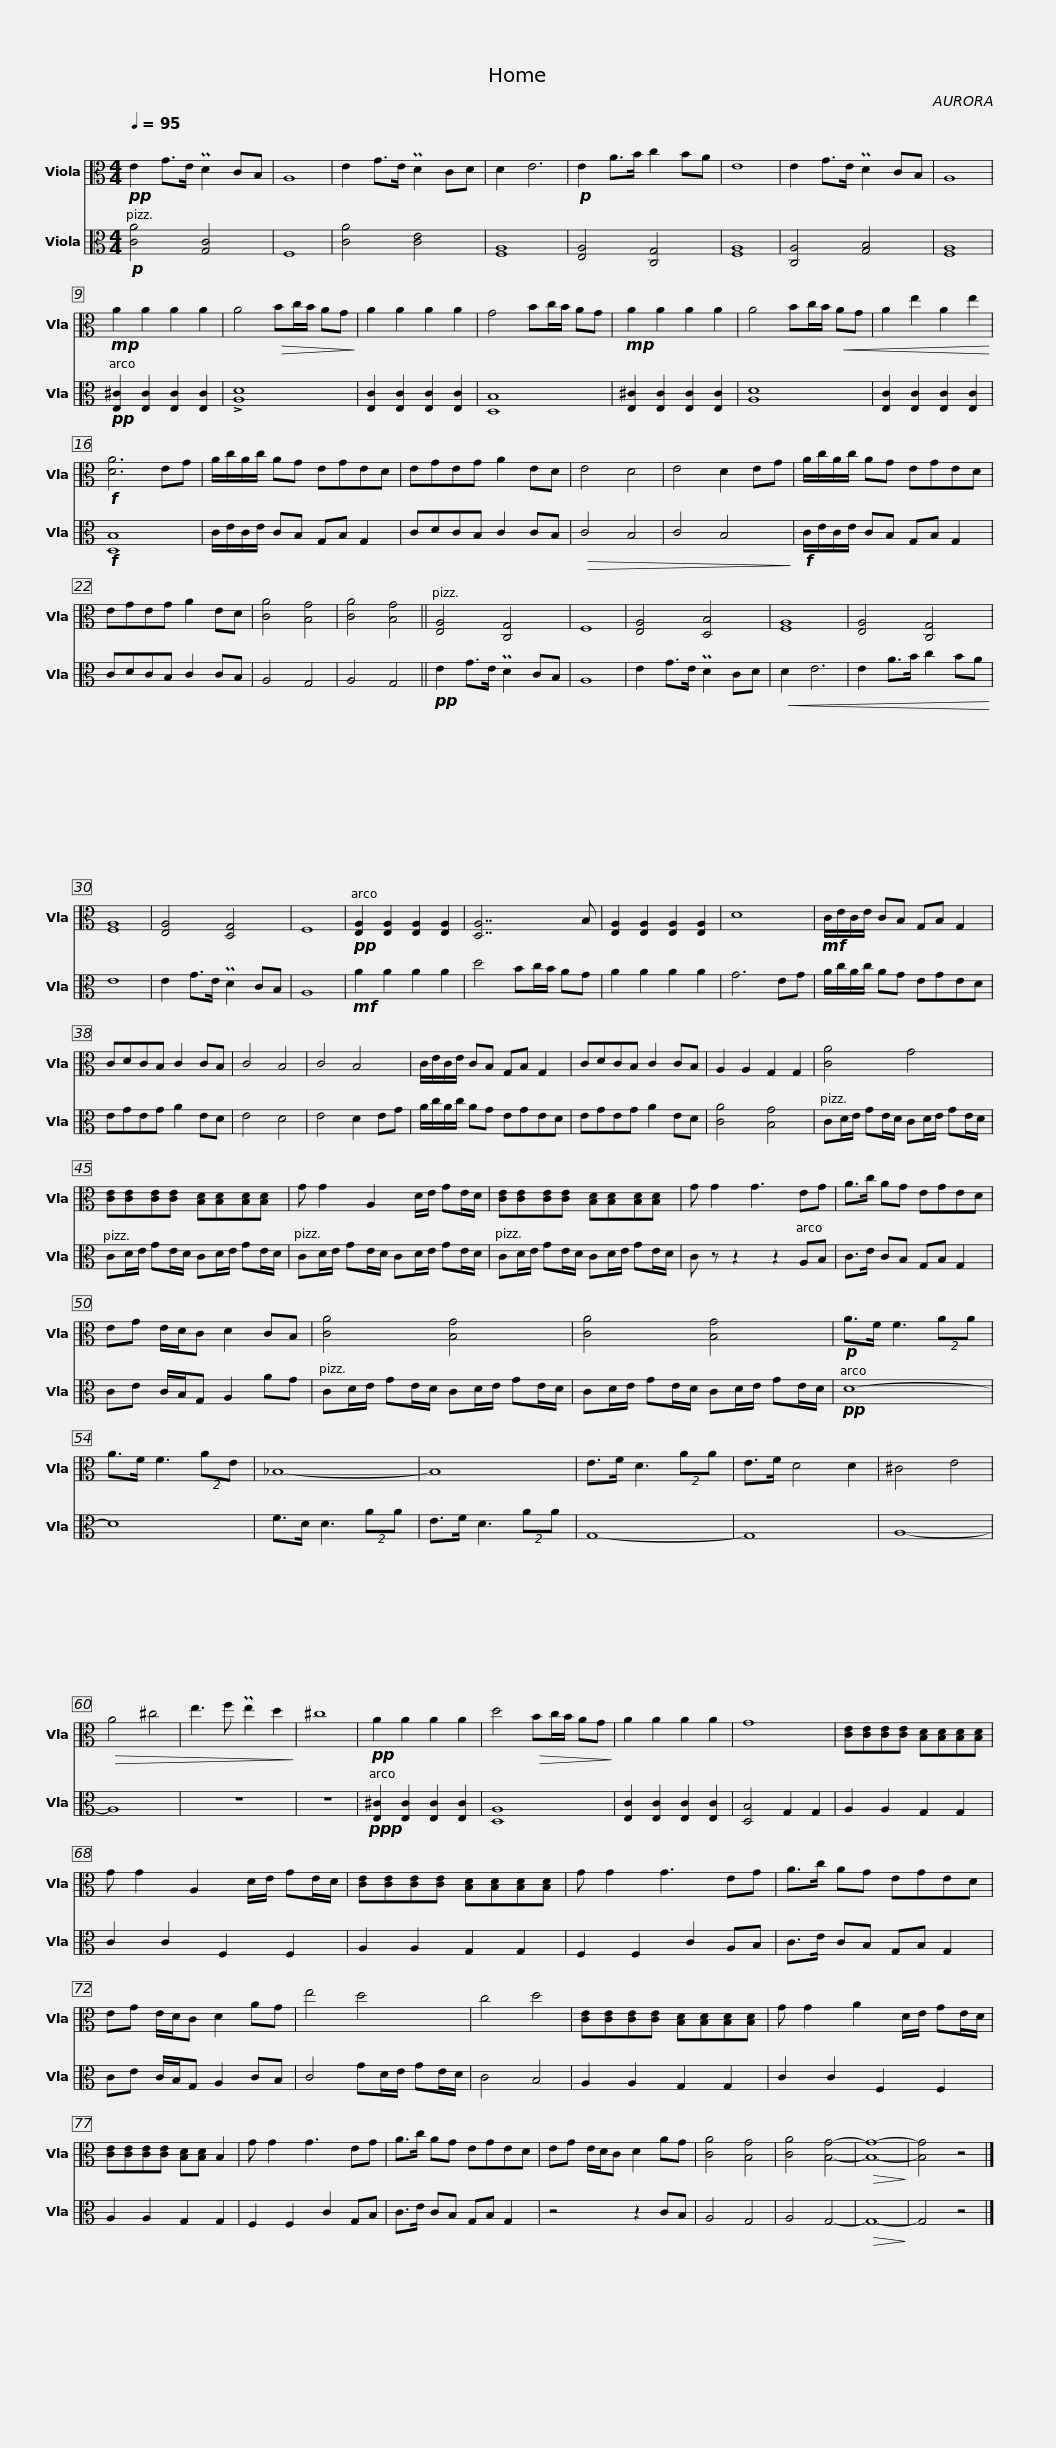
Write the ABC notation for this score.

X:1
%%score 1 2
L:1/8
Q:1/4=95
M:4/4
I:linebreak $
K:C
V:1 alto
V:2 alto
V:1
!pp! E2 G>E PD2 CB, | A,8 | E2 G>E PD2 CD | D2 E6 |!p! E2 A>B c2 BA | %5
 E8 | E2 G>E PD2 CB, | A,8 |!mp! A2 A2 A2 A2 |$ A4!>(! Bc/B/ AG!>)! | %10
 A2 A2 A2 A2 | G4 Bc/B/ AG |!mp! A2 A2 A2 A2 | A4 Bc/B/!<(! AG | A2 e2 A2 e2!<)! | %15
!f! [DA]6 EG |$ A/c/A/c/ AG EGED | EGEG A2 ED | E4 D4 | E4 D2 EG | %20
 A/c/A/c/ AG EGED | EGEG A2 ED | [CA]4 [B,G]4 |$ [CA]4 [B,G]4 || [E,A,]4 [C,G,]4 | %25
 F,8 | [E,A,]4 [D,B,]4 | [F,A,]8 | [E,A,]4 [C,G,]4 | [F,A,]8 | %30
 [E,A,]4 [D,G,]4 | F,8 |!pp! [E,A,]2 [E,A,]2 [E,A,]2 [E,A,]2 |$ [D,A,]7 B, | [E,A,]2 [E,A,]2 [E,A,]2 [E,A,]2 | %35
 D8 |!mf! C/E/C/E/ CB, G,B, G,2 | CDCB, C2 CB, | C4 B,4 | C4 B,4 |$ %40
 C/E/C/E/ CB, G,B, G,2 | CDCB, C2 CB, | A,2 A,2 G,2 G,2 | [CA]4 G4 | [CE][CE][CE][CE] [B,D][B,D][B,D][B,D] |$ %45
 G G2 A,2 D/E/ GE/D/ | [CE][CE][CE][CE] [B,D][B,D][B,D][B,D] | G G2 G3 EG | A>c AG EGED | EG E/D/C D2 CB, |$ %50
 [CA]4 [B,G]4 | [CA]4 [B,G]4 |!p! A>F F3 (2:3:2AA | A>F F3 (2:3:2AE | _B,8- |$ %55
 B,8 | E>F D3 (2:3:2AA | E>F D4 D2 | ^C4 E4 |!>(! A4 ^c4 | %60
 e3 f Pe2 d2!>)! | ^c8 |!pp! A2 A2 A2 A2 | d4!>(! Bc/B/ AG!>)! |$ A2 A2 A2 A2 | %65
 G8 | [CE][CE][CE][CE] [B,D][B,D][B,D][B,D] | G G2 A,2 D/E/ GE/D/ | [CE][CE][CE][CE] [B,D][B,D][B,D][B,D] | G G2 G3 EG |$ %70
 A>c AG EGED | EG E/D/C D2 AG | e4 d4 | c4 d4 | [CE][CE][CE][CE] [B,D][B,D][B,D][B,D] | %75
 G G2 A2 D/E/ GE/D/ |$ [CE][CE][CE][CE] [B,D][B,D] B,2 | G G2 G3 EG | A>c AG EGED | EG E/D/C D2 AG | %80
 [CA]4 [B,G]4 | [CA]4 [B,G]4- |!>(! [B,G]8-!>)! | [B,G]4 z4 |] %84
V:2
!p! [CA]4 [G,C]4 | F,8 | [CA]4 [CE]4 | [F,A,]8 | [E,A,]4 [C,G,]4 | %5
 [F,A,]8 | [C,A,]4 [G,B,]4 | [F,A,]8 |!pp! [E,^C]2 [E,C]2 [E,C]2 [E,C]2 |$ !>![A,D]8 | %10
 [E,C]2 [E,C]2 [E,C]2 [E,C]2 | [D,B,]8 | [E,^C]2 [E,C]2 [E,C]2 [E,C]2 | [A,D]8 | [E,C]2 [E,C]2 [E,C]2 [E,C]2 | %15
!f! [D,B,]8 |$ C/E/C/E/ CB, G,B, G,2 | CDCB, C2 CB, |!>(! C4 B,4 | C4 B,4!>)! | %20
!f! C/E/C/E/ CB, G,B, G,2 | CDCB, C2 CB, | A,4 G,4 |$ A,4 G,4 ||!pp! E2 G>E PD2 CB, | %25
 A,8 | E2 G>E PD2 CD |!<(! D2 E6 | E2 A>B c2 BA!<)! | E8 | %30
 E2 G>E PD2 CB, | A,8 |!mf! A2 A2 A2 A2 |$ d4 Bc/B/ AG | A2 A2 A2 A2 | %35
 G6 EG | A/c/A/c/ AG EGED | EGEG A2 ED | E4 D4 | E4 D2 EG |$ %40
 A/c/A/c/ AG EGED | EGEG A2 ED | [CA]4 [B,G]4 | CD/E/ GE/D/ CD/E/ GE/D/ | CD/E/ GE/D/ CD/E/ GE/D/ |$ %45
 CD/E/ GE/D/ CD/E/ GE/D/ | CD/E/ GE/D/ CD/E/ GE/D/ | C z z2 z2 A,B, | C>E CB, G,B, G,2 | CE C/B,/G, A,2 AG |$ %50
 CD/E/ GE/D/ CD/E/ GE/D/ | CD/E/ GE/D/ CD/E/ GE/D/ |!pp! D8- | D8 | F>D D3 (2:3:2AA |$ %55
 E>F D3 (2:3:2AA | G,8- | G,8 | A,8- | A,8 | %60
 z8 | z8 |!ppp! [E,^C]2 [E,C]2 [E,C]2 [E,C]2 | [D,A,]8 |$ [E,C]2 [E,C]2 [E,C]2 [E,C]2 | %65
 [D,B,]4 G,2 G,2 | A,2 A,2 G,2 G,2 | C2 C2 F,2 F,2 | A,2 A,2 G,2 G,2 | F,2 F,2 C2 A,B, |$ %70
 C>E CB, G,B, G,2 | CE C/B,/G, A,2 CB, | C4 GD/E/ GE/D/ | C4 B,4 | A,2 A,2 G,2 G,2 | %75
 C2 C2 F,2 F,2 |$ A,2 A,2 G,2 G,2 | F,2 F,2 C2 G,B, | C>E CB, G,B, G,2 | z4 z2 CB, | %80
 A,4 G,4 | A,4 G,4- |!>(! G,8-!>)! | G,4 z4 |] %84
